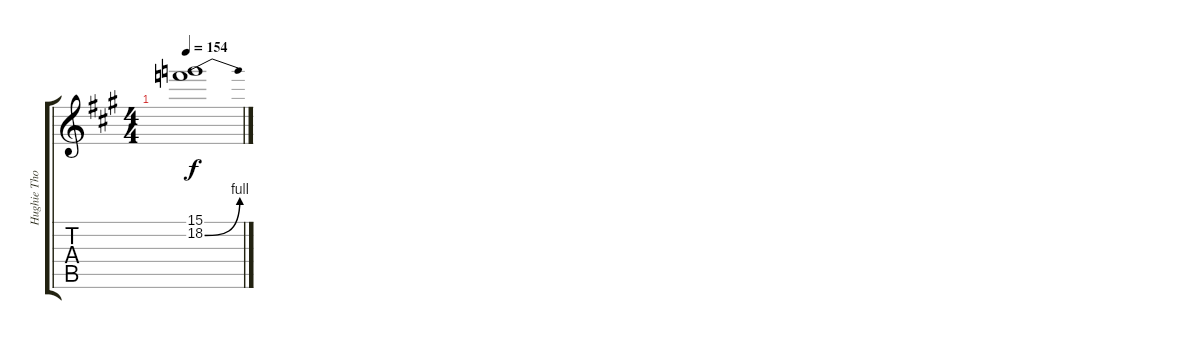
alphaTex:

\track ("Hughie Thomasson Guitar II" "Hughie Tho") {instrument overdrivenguitar}
\staff {score tabs}
\tuning (E4 B3 G3 D3 A2 E2) {hide}
\ts (4 4)
\tempo 154
\clef g2
\ks f#minor
(15.1 18.2{be (bend 0 0 60 4)}).1{dy f}
